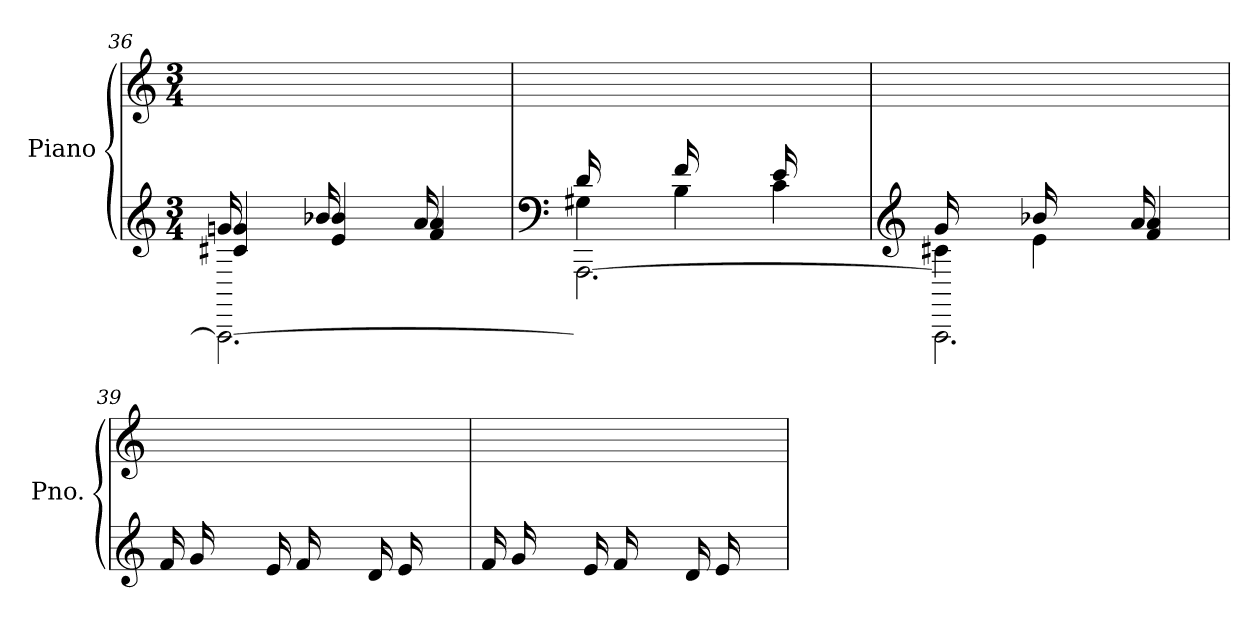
**kern	**kern	**dynam
*part1	*part1	*part1
*staff2	*staff1	*staff1/2
*I"Piano	*	*
*I'Pno.	*	*
*clefG2	*clefG2	*
*k[]	*k[]	*
*M3/4	*M3/4	*
=36	=36	=36
*^	*	*
*	*^	*	*
16gn/LL	4c#X/ 4g/	2.AAA\_	16ryy	.
8.ryy	.	.	16b-X\	.
.	.	.	16ee\	.
.	.	.	16b-\JJ	.
16b-/LL	4e/ 4b-X/	.	16ryy	.
8.ryy	.	.	16dd-X\	.
.	.	.	16gg\	.
.	.	.	16dd-\JJ	.
16a/LL	4f/ 4a/	.	16ryy	.
8.ryy	.	.	16cc\	.
.	.	.	16ff\	.
.	.	.	16cc\JJ	.
!!LO:LB:g=z
=37	=37	=37	=37	=37
*clefF4	*	*	*	*
(16d/LL	4G#X\	2.AAA\_	16ryy	.
8.ryy	.	.	16f\	.
.	.	.	16b\	.
.	.	.	16f\JJ	.
16f/LL	4B\	.	16ryy	.
8.ryy	.	.	16a-X\	.
.	.	.	16dd\	.
.	.	.	16a-\JJ	.
16e/LL	4c\	.	16ryy	.
8.ryy	.	.	16g\	.
.	.	.	16cc\	.
.	.	.	16g\JJ	.
=38	=38	=38	=38	=38
*clefG2	*	*	*	*
16g/LL	4c#X\	2.AAA\]	16ryy	.
8.ryy	.	.	16b-X\	.
.	.	.	16ee\	.
.	.	.	16b-\JJ	.
16b-X/LL	4e\	.	16ryy	.
8.ryy	.	.	16dd-X\	.
.	.	.	16gg\	.
.	.	.	16dd-\JJ	.
16a/LL	4f/ 4a/	.	16ryy	.
8.ryy	.	.	16cc\	.
.	.	.	16ee\	.
.	.	.	16cc\JJ)	.
*v	*v	*v	*	*
=39	=39	=39
*	*^	*
(16f/LL	2.ryy	8ryy	.
16g/	.	.	.
8ryy	.	16a\	.
.	.	16bn\JJ)	.
(16e/LL	.	8ryy	.
16f/	.	.	.
8ryy	.	16g\	.
.	.	16a\JJ)	.
(16d/LL	.	8ryy	.
16e/	.	.	.
8ryy	.	16f\	.
.	.	16g\JJ)	.
!!LO:LB:g=z	!!
=40	=40	=40	=40
!	!	!	!LO:DY:b
(16f/LL	4ryy	8ryy	other-dynamics
16g/	.	.	.
8ryy	.	16a\	.
.	.	16b\JJ)	.
!	!	!	!LO:DY:b
(16e/LL	4ryy	8ryy	other-dynamics
16f/	.	.	.
8ryy	.	16g\	.
.	.	16a\JJ)	.
!	!	!	!LO:DY:b
(16d/LL	4ryy	8ryy	other-dynamics
16e/	.	.	.
8ryy	.	16f\	.
.	.	16g\JJ)	.
*	*v	*v	*
=	=	=
*-	*-	*-
